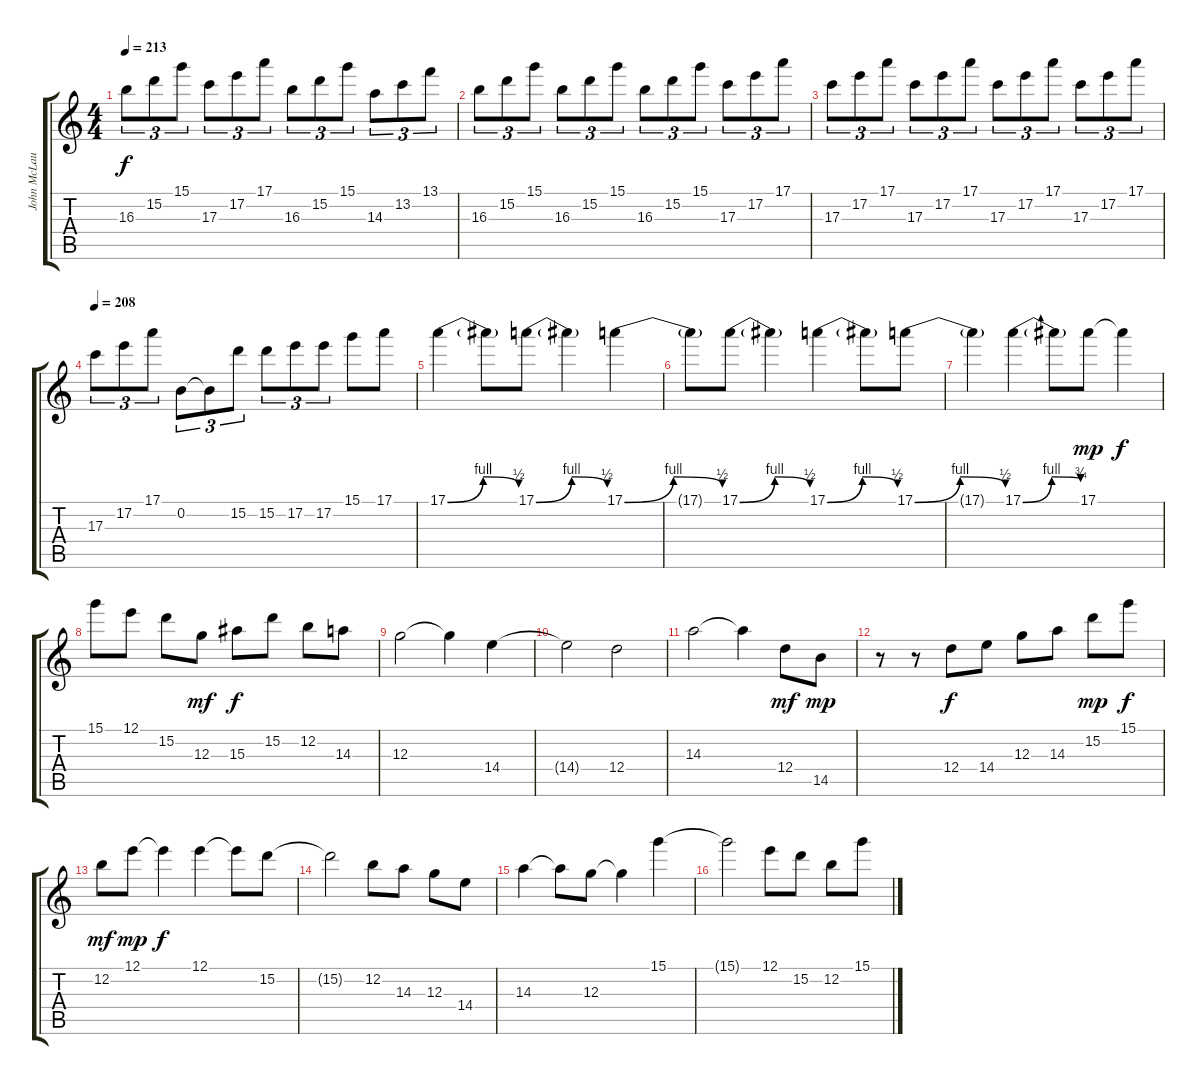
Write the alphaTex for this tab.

\track ("John McLaughlin" "John McLau") {instrument distortionguitar}
\staff {score tabs}
\tuning (E4 B3 G3 D3 A2 E2) {hide}
\ts (4 4)
\tempo 213
\clef g2
\ks c
16.3.8{tu (3 2) dy f} 15.2.8{tu (3 2)} 15.1.8{tu (3 2)} 17.3.8{tu (3 2)} 17.2.8{tu (3 2)} 17.1.8{tu (3 2)} 16.3.8{tu (3 2)} 15.2.8{tu (3 2)} 15.1.8{tu (3 2)} 14.3.8{tu (3 2)} 13.2.8{tu (3 2)} 13.1.8{tu (3 2)} |
16.3.8{tu (3 2)} 15.2.8{tu (3 2)} 15.1.8{tu (3 2)} 16.3.8{tu (3 2)} 15.2.8{tu (3 2)} 15.1.8{tu (3 2)} 16.3.8{tu (3 2)} 15.2.8{tu (3 2)} 15.1.8{tu (3 2)} 17.3.8{tu (3 2)} 17.2.8{tu (3 2)} 17.1.8{tu (3 2)} |
17.3.8{tu (3 2)} 17.2.8{tu (3 2)} 17.1.8{tu (3 2)} 17.3.8{tu (3 2)} 17.2.8{tu (3 2)} 17.1.8{tu (3 2)} 17.3.8{tu (3 2)} 17.2.8{tu (3 2)} 17.1.8{tu (3 2)} 17.3.8{tu (3 2)} 17.2.8{tu (3 2)} 17.1.8{tu (3 2)} |
\tempo 208
17.3.8{tu (3 2)} 17.2.8{tu (3 2)} 17.1.8{tu (3 2)} 0.2.8{tu (3 2)} 0.2{t}.8{tu (3 2)} 15.2.8{tu (3 2)} 15.2.8{tu (3 2)} 17.2.8{tu (3 2)} 17.2.8{tu (3 2)} 15.1.8 17.1.8 |
17.1{be (bendrelease 0 0 20 4 55 4 60 2)}.4 17.1{t}.8 17.1{be (bendrelease 0 0 10 4 55 4 60 2)}.8 17.1{t}.4 17.1{be (bendrelease 0 0 10 4 55 4 60 2)}.4 |
17.1{t}.8 17.1{be (bendrelease 0 0 10 4 55 4 60 2)}.8 17.1{t}.4 17.1{be (bendrelease 0 0 10 4 55 4 60 2)}.4 17.1{t}.8 17.1{be (bendrelease 0 0 10 4 55 4 60 2)}.8 |
17.1{t}.4 17.1{be (bendrelease 0 0 10 4 55 4 60 3)}.4 17.1{t}.8 17.1.8{dy mp} 17.1{t}.4{dy f} |
15.1.8 12.1.8 15.2.8 12.3.8{dy mf} 15.3.8{dy f} 15.2.8 12.2.8 14.3.8 |
12.3.2 12.3{t}.4 14.4.4 |
14.4{t}.2 12.4.2 |
14.3.2 14.3{t}.4 12.4.8{dy mf} 14.5.8{dy mp} |
r.8 r.8 12.4.8{dy f} 14.4.8 12.3.8 14.3.8 15.2.8{dy mp} 15.1.8{dy f} |
12.2.8{dy mf} 12.1.8{dy mp} 12.1{t}.4{dy f} 12.1.4 12.1{t}.8 15.2.8 |
15.2{t}.2 12.2.8 14.3.8 12.3.8 14.4.8 |
14.3.4 14.3{t}.8 12.3.8 12.3{t}.4 15.1.4 |
15.1{t}.2 12.1.8 15.2.8 12.2.8 15.1.8
